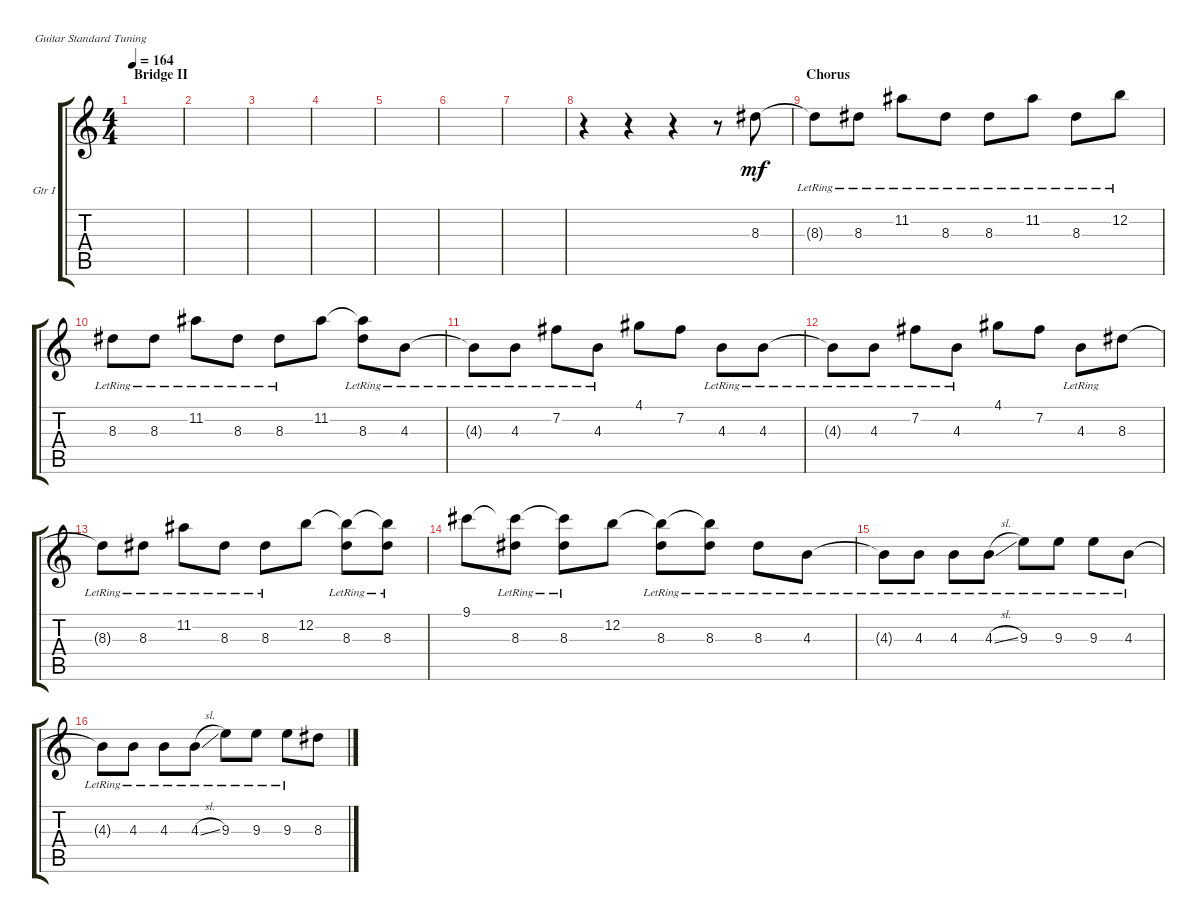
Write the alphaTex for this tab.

\defaultSystemsLayout 4
\bracketExtendMode groupsimilarinstruments
\firstSystemTrackNameOrientation horizontal
\otherSystemsTrackNameOrientation horizontal
\track ("Guitar I" "Gtr I") {instrument distortionguitar}
\staff {score tabs}
\tuning (E4 B3 G3 D3 A2 E2)
\ts (4 4)
\section ("" "Bridge II")
\tempo 164
\clef g2
\ks c
|
|
|
|
|
|
|
r.4 r.4 r.4 r.8 8.3.8{dy mf} |
\section ("" "Chorus")
8.3{lr t}.8 8.3{lr}.8 11.2{lr}.8 8.3{lr}.8 8.3{lr}.8 11.2{lr}.8 8.3{lr}.8 12.2{lr}.8 |
8.3{lr}.8 8.3{lr}.8 11.2{lr}.8 8.3{lr}.8 8.3{lr}.8 11.2.8 (8.3{lr} 11.2{t}).8 4.3{lr}.8 |
4.3{lr t}.8 4.3{lr}.8 7.2{lr}.8 4.3{lr}.8 4.1.8 7.2.8 4.3{lr}.8 4.3{lr}.8 |
4.3{lr t}.8 4.3{lr}.8 7.2{lr}.8 4.3{lr}.8 4.1.8 7.2.8 4.3{lr}.8 8.3.8 |
8.3{lr t}.8 8.3{lr}.8 11.2{lr}.8 8.3{lr}.8 8.3{lr}.8 12.2.8 (8.3{lr} 12.2{t}).8 (8.3{lr} 12.2{t}).8 |
9.1.8 (8.3{lr} 9.1{t}).8 (8.3{lr} 9.1{t}).8 12.2.8 (8.3{lr} 12.2{t}).8 (8.3{lr} 12.2{t}).8 8.3{lr}.8 4.3{lr}.8 |
4.3{lr t}.8 4.3{lr}.8 4.3{lr}.8 4.3{sl lr}.8 9.3{lr}.8 9.3{lr}.8 9.3{lr}.8 4.3{lr}.8 |
4.3{lr t}.8 4.3{lr}.8 4.3{lr}.8 4.3{sl lr}.8 9.3{lr}.8 9.3{lr}.8 9.3{lr}.8 8.3.8
